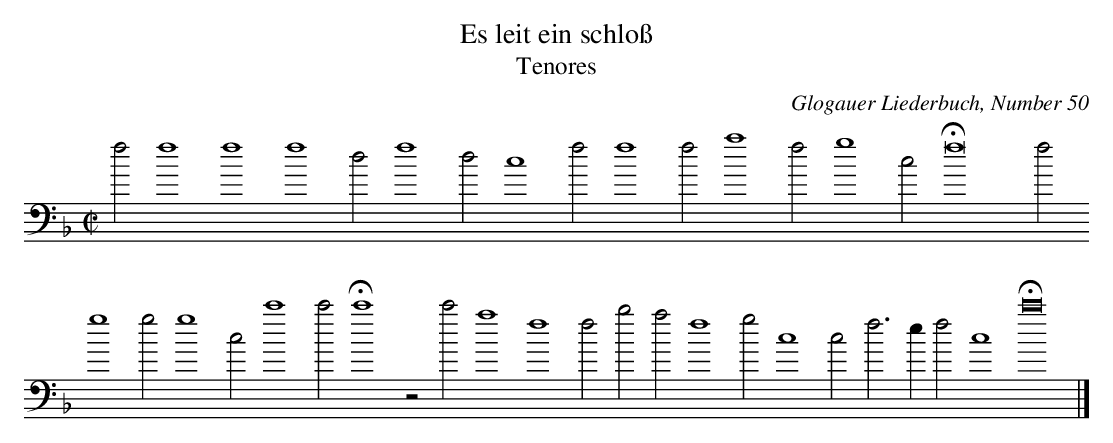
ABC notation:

X:1
T:Es leit ein schloß
T:Tenores
C:Glogauer Liederbuch, Number 50
M:C|
L:1/2
K:F bass
f f2 f2 f2 d f2 d c2 f f2 f a2 f g2 c Hf4 f
g2 g g2 c c'2 c' Hc'2 z c' a2 f2 f b a f2 g c2 c f > e f c2 Hc'4 |]
